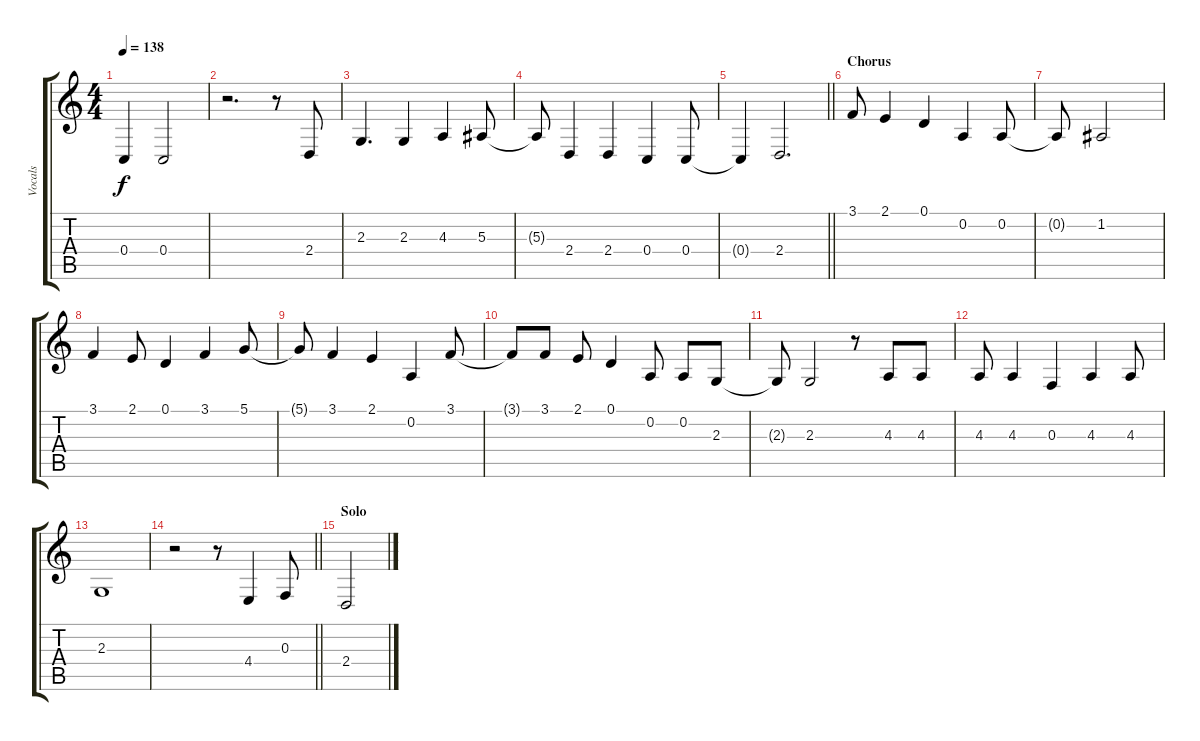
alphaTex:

\track ("Vocals" "Vocals") {instrument trumpet}
\staff {score tabs}
\tuning (D4 A3 F3 C3 G2 D2) {hide}
\ts (4 4)
\tempo 138
\clef g2
\ks c
0.4{t}.4{dy f} 0.4.2 |
r.2{d} r.8 2.4.8 |
2.3.4{d} 2.3.4 4.3.4 5.3.8 |
5.3{t}.8 2.4.4 2.4.4 0.4.4 0.4.8 |
\barLineRight lightlight
0.4{t}.4 2.4.2{d} |
\section ("" "Chorus")
3.1.8 2.1.4 0.1.4 0.2.4 0.2.8 |
0.2{t}.8 1.2.2 |
3.1.4 2.1.8 0.1.4 3.1.4 5.1.8 |
5.1{t}.8 3.1.4 2.1.4 0.2.4 3.1.8 |
3.1{t}.8 3.1.8 2.1.8 0.1.4 0.2.8 0.2.8 2.3.8 |
2.3{t}.8 2.3.2 r.8 4.3.8 4.3.8 |
4.3.8 4.3.4 0.3.4 4.3.4 4.3.8 |
2.3.1 |
\barLineRight lightlight
r.2 r.8 4.4.4 0.3.8 |
\section ("" "Solo")
2.4.2
